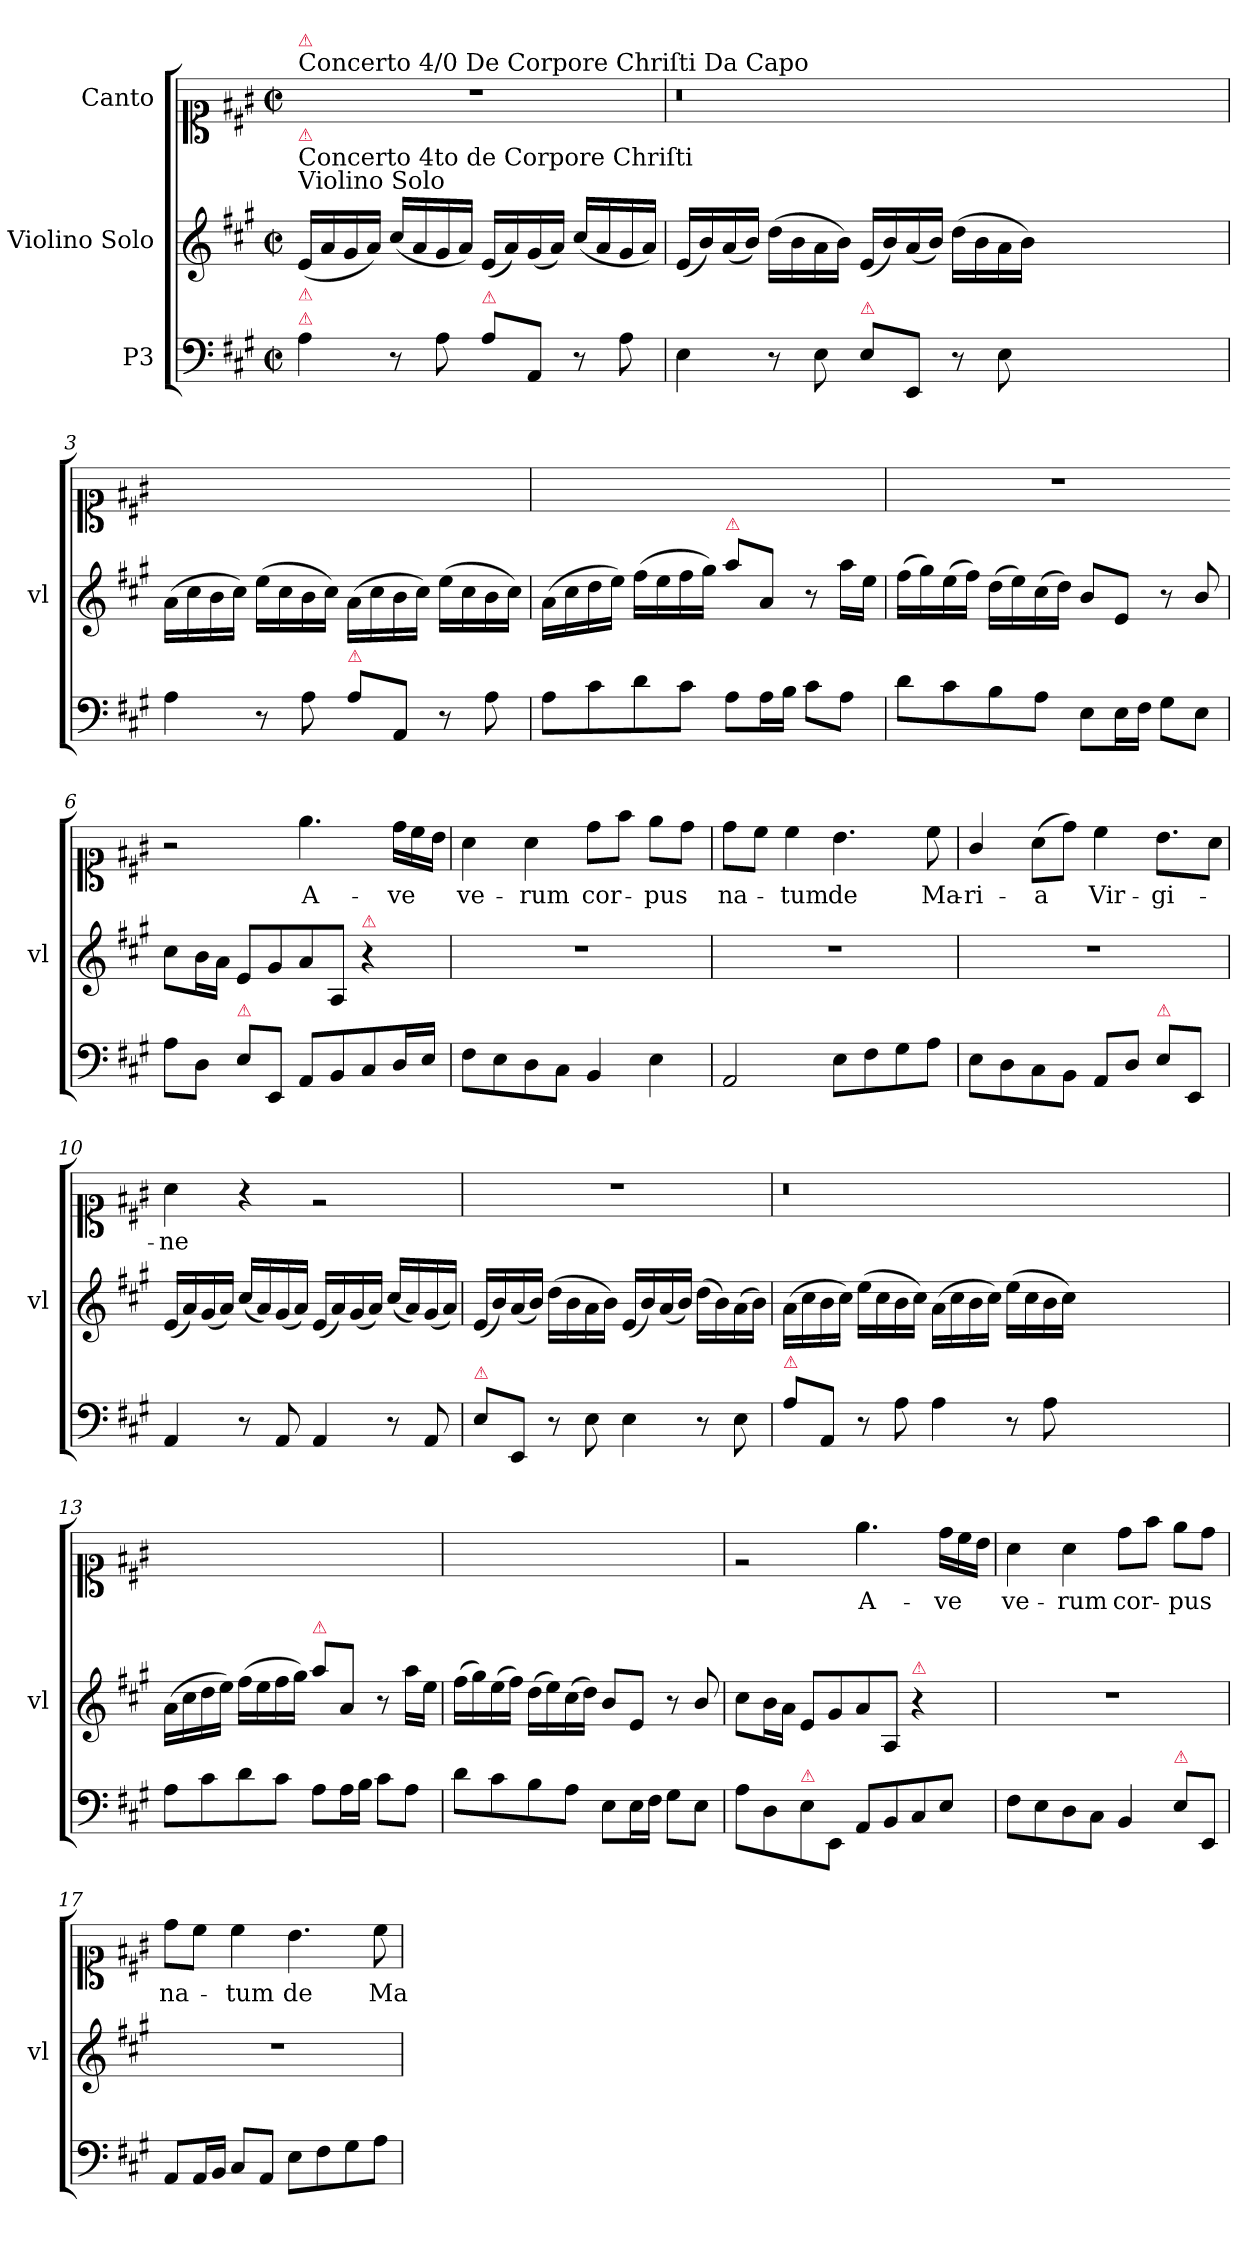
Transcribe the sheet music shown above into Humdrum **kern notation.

**kern	**kern	**kern	**text
*part3	*part2	*part1	*part1
*staff3	*staff2	*staff1	*staff1
*I"P3	*I"Violino Solo	*I"Canto	*
*	*I'vl	*	*
*clefF4	*clefG2	*clefC1	*
*k[f#c#g#]	*k[f#c#g#]	*k[f#c#g#]	*
*M2/2	*M2/2	*M2/2	*
*met(c|)	*met(c|)	*met(c|)	*
=1	=1	=1	=1
!	!	!LO:TX:a:t=Concerto 4/0 De Corpore Chriſti  Da Capo	!
!	!	!LO:TX:a:color=crimson:t=⚠	!
!	!LO:TX:a:t=Concerto 4to de Corpore Chriſti \nViolino Solo	!	!
!	!LO:TX:a:color=crimson:t=⚠	!	!
!LO:TX:a:color=crimson:t=⚠	!	!	!
!LO:TX:a:color=crimson:t=⚠	!	!	!
4A\	(16e/LL	1r	.
.	16a/	.	.
.	16g#/	.	.
.	16a/JJ)	.	.
8r	(16cc#/LL	.	.
.	16a/	.	.
8A\	16g#/	.	.
.	16a/JJ)	.	.
!LO:TX:a:color=crimson:t=⚠	!	!	!
8A\L	(16e/LL	.	.
.	16a/)	.	.
8AA/J	(16g#/	.	.
.	16a/JJ)	.	.
8r	(16cc#/LL	.	.
.	16a/	.	.
8A\	16g#/	.	.
.	16a/JJ)	.	.
=2	=2	=2	=2
4E\	(16e/LL	0.r	.
.	16b/)	.	.
.	(16a/	.	.
.	16b/JJ)	.	.
8r	(16dd\LL	.	.
.	16b\	.	.
8E\	16a\	.	.
.	16b\JJ)	.	.
!LO:TX:a:color=crimson:t=⚠	!	!	!
8E\L	(16e/LL	.	.
.	16b/)	.	.
8EE/J	(16a/	.	.
.	16b/JJ)	.	.
8r	(16dd\LL	.	.
.	16b\	.	.
8E\	16a\	.	.
.	16b\JJ)	.	.
0ryy	0ryy	.	.
=3	=3	=3	=3
4A\	(16a\LL	1ryy	.
.	16cc#\	.	.
.	16b\	.	.
.	16cc#\JJ)	.	.
8r	(16ee\LL	.	.
.	16cc#\	.	.
8A\	16b\	.	.
.	16cc#\JJ)	.	.
!LO:TX:a:color=crimson:t=⚠	!	!	!
8A\L	(16a\LL	.	.
.	16cc#\	.	.
8AA/J	16b\	.	.
.	16cc#\JJ)	.	.
8r	(16ee\LL	.	.
.	16cc#\	.	.
8A\	16b\	.	.
.	16cc#\JJ)	.	.
=4	=4	=4	=4
8A\L	(16a\LL	1ryy	.
.	16cc#\	.	.
8c#\	16dd\	.	.
.	16ee\JJ)	.	.
8d\	(16ff#\LL	.	.
.	16ee\	.	.
8c#\J	16ff#\	.	.
.	16gg#\JJ)	.	.
!	!LO:TX:a:color=crimson:t=⚠	!	!
8A\L	8aa\L	.	.
16A\L	8a/J	.	.
16B\JJ	.	.	.
8c#\L	8r	.	.
8A\J	16aa\LL	.	.
.	16ee\JJ	.	.
=5	=5	=5	=5
8d\L	(16ff#\LL	1r	.
.	16gg#\)	.	.
8c#\	(16ee\	.	.
.	16ff#\JJ)	.	.
8B\	(16dd\LL	.	.
.	16ee\)	.	.
8A\J	(16cc#\	.	.
.	16dd\JJ)	.	.
8E\L	8b/L	.	.
16E\L	8e/J	.	.
16F#\JJ	.	.	.
8G#\L	8r	.	.
8E\J	8b/	.	.
=6	=6	=6-	=6-
8A\L	8cc#\L	2r	.
8D\J	16b\L	.	.
.	16a\JJ	.	.
!LO:TX:a:color=crimson:t=⚠	!	!	!
8E\L	8e/L	.	.
8EE/J	8g#/	.	.
8AA/L	8a/	4.ee\	A-
8BB/	8A/J	.	.
!	!LO:TX:a:color=crimson:t=⚠	!	!
8C#/	4r	.	.
*	*	*Xtuplet	*
16D/L	.	24dd\LL	-ve
.	.	24cc#\	.
16E/JJ	.	.	.
.	.	24b\JJ	.
=7	=7	=7	=7
8F#\L	1r	4a\	ve-
8E\	.	.	.
8D\	.	4a\	-rum
8C#\J	.	.	.
4BB/	.	8dd\L	cor-
.	.	8ff#\J	.
4E\	.	8ee\L	-pus
.	.	8dd\J	.
=8	=8	=8	=8
2AA/	1r	8dd\L	na-
.	.	8cc#\J	.
.	.	4cc#\	-tum
8E\L	.	4.b\	de
8F#\	.	.	.
8G#\	.	.	.
8A\J	.	8cc#\	Ma-
=9	=9	=9	=9
8E\L	1r	4g#/	-ri-
8D\	.	.	.
8C#\	.	(8a\L	-a
8BB\J	.	8dd\J)	.
8AA/L	.	4cc#\	Vir-
8D/J	.	.	.
!LO:TX:a:color=crimson:t=⚠	!	!	!
8E\L	.	8.b\L	-gi-
8EE/J	.	.	.
!	!	!LO:N:vis=8	!
.	.	16a\J	.
=10	=10	=10	=10
4AA/	(16e/LL	4a\	-ne
.	16a/)	.	.
.	(16g#/	.	.
.	16a/JJ)	.	.
8r	(16cc#/LL	4r	.
.	16a/)	.	.
8AA/	(16g#/	.	.
.	16a/JJ)	.	.
4AA/	(16e/LL	2re	.
.	16a/)	.	.
.	(16g#/	.	.
.	16a/JJ)	.	.
8r	(16cc#/LL	.	.
.	16a/)	.	.
8AA/	(16g#/	.	.
.	16a/JJ)	.	.
=11	=11	=11	=11
!LO:TX:a:color=crimson:t=⚠	!	!	!
8E\L	(16e/LL	1r	.
.	16b/)	.	.
8EE/J	(16a/	.	.
.	16b/JJ)	.	.
8r	(16dd\LL	.	.
.	16b\	.	.
8E\	16a\	.	.
.	16b\JJ)	.	.
4E\	(16e/LL	.	.
.	16b/)	.	.
.	(16a/	.	.
.	16b/JJ)	.	.
8r	(16dd\LL	.	.
.	16b\)	.	.
8E\	(16a\	.	.
.	16b\JJ)	.	.
=12	=12	=12	=12
!LO:TX:a:color=crimson:t=⚠	!	!	!
8A\L	(16a\LL	0.r	.
.	16cc#\	.	.
8AA/J	16b\	.	.
.	16cc#\JJ)	.	.
8r	(16ee\LL	.	.
.	16cc#\	.	.
8A\	16b\	.	.
.	16cc#\JJ)	.	.
4A\	(16a\LL	.	.
.	16cc#\	.	.
.	16b\	.	.
.	16cc#\JJ)	.	.
8r	(16ee\LL	.	.
.	16cc#\	.	.
8A\	16b\	.	.
.	16cc#\JJ)	.	.
0ryy	0ryy	.	.
=13	=13	=13	=13
8A\L	(16a\LL	1ryy	.
.	16cc#\	.	.
8c#\	16dd\	.	.
.	16ee\JJ)	.	.
8d\	(16ff#\LL	.	.
.	16ee\	.	.
8c#\J	16ff#\	.	.
.	16gg#\JJ)	.	.
!	!LO:TX:a:color=crimson:t=⚠	!	!
8A\L	8aa\L	.	.
16A\L	8a/J	.	.
16B\JJ	.	.	.
8c#\L	8r	.	.
8A\J	16aa\LL	.	.
.	16ee\JJ	.	.
=14	=14	=14	=14
8d\L	(16ff#\LL	1ryy	.
.	16gg#\)	.	.
8c#\	(16ee\	.	.
.	16ff#\JJ)	.	.
8B\	(16dd\LL	.	.
.	16ee\)	.	.
8A\J	(16cc#\	.	.
.	16dd\JJ)	.	.
8E\L	8b/L	.	.
16E\L	8e/J	.	.
16F#\JJ	.	.	.
8G#\L	8r	.	.
8E\J	8b/	.	.
=15	=15	=15	=15
8A\L	8cc#\L	2re	.
8D\	16b\L	.	.
.	16a\JJ	.	.
!LO:TX:a:color=crimson:t=⚠	!	!	!
8E\	8e/L	.	.
8EE/J	8g#/	.	.
8AA/L	8a/	4.ee\	A-
8BB/	8A/J	.	.
!	!LO:TX:a:color=crimson:t=⚠	!	!
8C#/	4r	.	.
8E/J	.	24dd\LL	-ve
.	.	24cc#\	.
.	.	24b\JJ	.
=16	=16	=16	=16
8F#\L	1r	4a\	ve-
8E\	.	.	.
8D\	.	4a\	-rum
8C#\J	.	.	.
4BB/	.	8dd\L	cor-
.	.	8ff#\J	.
!LO:TX:a:color=crimson:t=⚠	!	!	!
8E\L	.	8ee\L	-pus
8EE/J	.	8dd\J	.
=17	=17	=17	=17
8AA/L	1r	8dd\L	na-
16AA/L	.	8cc#\J	.
16BB/JJ	.	.	.
8C#/L	.	4cc#\	-tum
8AA/J	.	.	.
8E\L	.	4.b\	de
8F#\	.	.	.
8G#\	.	.	.
8A\J	.	8cc#\	Ma-
=	=	=	=
*-	*-	*-	*-
